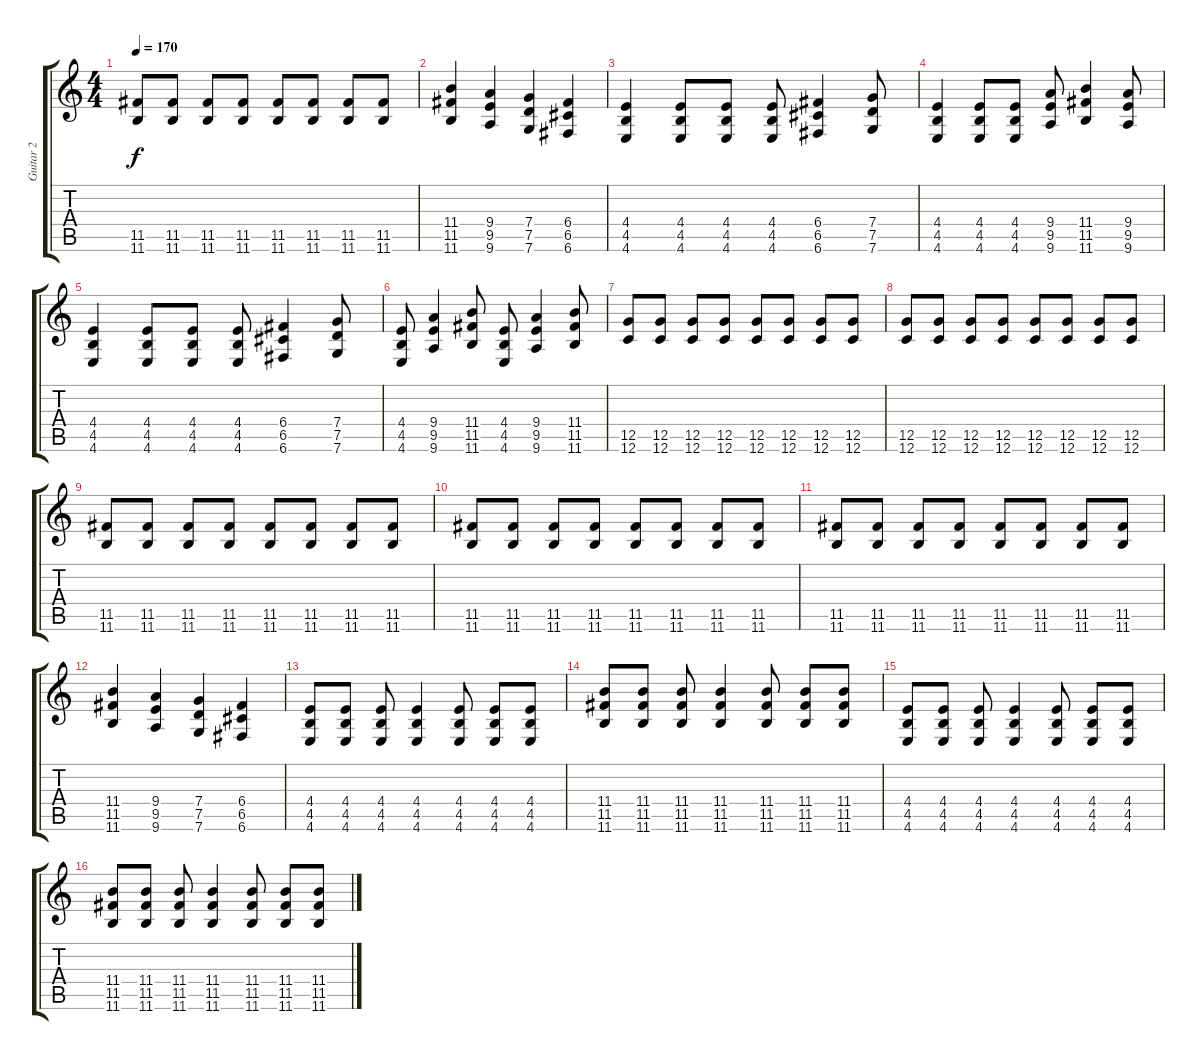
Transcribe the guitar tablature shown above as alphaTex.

\track ("Guitar 2" "Guitar 2") {instrument distortionguitar}
\staff {score tabs}
\tuning (D4 A3 F3 C3 G2 C2) {hide}
\ts (4 4)
\tempo 170
\clef g2
\ks c
(11.5 11.6).8{dy f} (11.5 11.6).8 (11.5 11.6).8 (11.5 11.6).8 (11.5 11.6).8 (11.5 11.6).8 (11.5 11.6).8 (11.5 11.6).8 |
(11.4 11.5 11.6).4 (9.4 9.5 9.6).4 (7.4 7.5 7.6).4 (6.4 6.5 6.6).4 |
(4.4 4.5 4.6).4 (4.4 4.5 4.6).8 (4.4 4.5 4.6).8 (4.4 4.5 4.6).8 (6.4 6.5 6.6).4 (7.4 7.5 7.6).8 |
(4.4 4.5 4.6).4 (4.4 4.5 4.6).8 (4.4 4.5 4.6).8 (9.4 9.5 9.6).8 (11.4 11.5 11.6).4 (9.4 9.5 9.6).8 |
(4.4 4.5 4.6).4 (4.4 4.5 4.6).8 (4.4 4.5 4.6).8 (4.4 4.5 4.6).8 (6.4 6.5 6.6).4 (7.4 7.5 7.6).8 |
(4.4 4.5 4.6).8 (9.4 9.5 9.6).4 (11.4 11.5 11.6).8 (4.4 4.5 4.6).8 (9.4 9.5 9.6).4 (11.4 11.5 11.6).8 |
(12.5 12.6).8 (12.5 12.6).8 (12.5 12.6).8 (12.5 12.6).8 (12.5 12.6).8 (12.5 12.6).8 (12.5 12.6).8 (12.5 12.6).8 |
(12.5 12.6).8 (12.5 12.6).8 (12.5 12.6).8 (12.5 12.6).8 (12.5 12.6).8 (12.5 12.6).8 (12.5 12.6).8 (12.5 12.6).8 |
(11.5 11.6).8 (11.5 11.6).8 (11.5 11.6).8 (11.5 11.6).8 (11.5 11.6).8 (11.5 11.6).8 (11.5 11.6).8 (11.5 11.6).8 |
(11.5 11.6).8 (11.5 11.6).8 (11.5 11.6).8 (11.5 11.6).8 (11.5 11.6).8 (11.5 11.6).8 (11.5 11.6).8 (11.5 11.6).8 |
(11.5 11.6).8 (11.5 11.6).8 (11.5 11.6).8 (11.5 11.6).8 (11.5 11.6).8 (11.5 11.6).8 (11.5 11.6).8 (11.5 11.6).8 |
(11.4 11.5 11.6).4 (9.4 9.5 9.6).4 (7.4 7.5 7.6).4 (6.4 6.5 6.6).4 |
(4.4 4.5 4.6).8 (4.4 4.5 4.6).8 (4.4 4.5 4.6).8 (4.4 4.5 4.6).4 (4.4 4.5 4.6).8 (4.4 4.5 4.6).8 (4.4 4.5 4.6).8 |
(11.4 11.5 11.6).8 (11.4 11.5 11.6).8 (11.4 11.5 11.6).8 (11.4 11.5 11.6).4 (11.4 11.5 11.6).8 (11.4 11.5 11.6).8 (11.4 11.5 11.6).8 |
(4.4 4.5 4.6).8 (4.4 4.5 4.6).8 (4.4 4.5 4.6).8 (4.4 4.5 4.6).4 (4.4 4.5 4.6).8 (4.4 4.5 4.6).8 (4.4 4.5 4.6).8 |
(11.4 11.5 11.6).8 (11.4 11.5 11.6).8 (11.4 11.5 11.6).8 (11.4 11.5 11.6).4 (11.4 11.5 11.6).8 (11.4 11.5 11.6).8 (11.4 11.5 11.6).8
